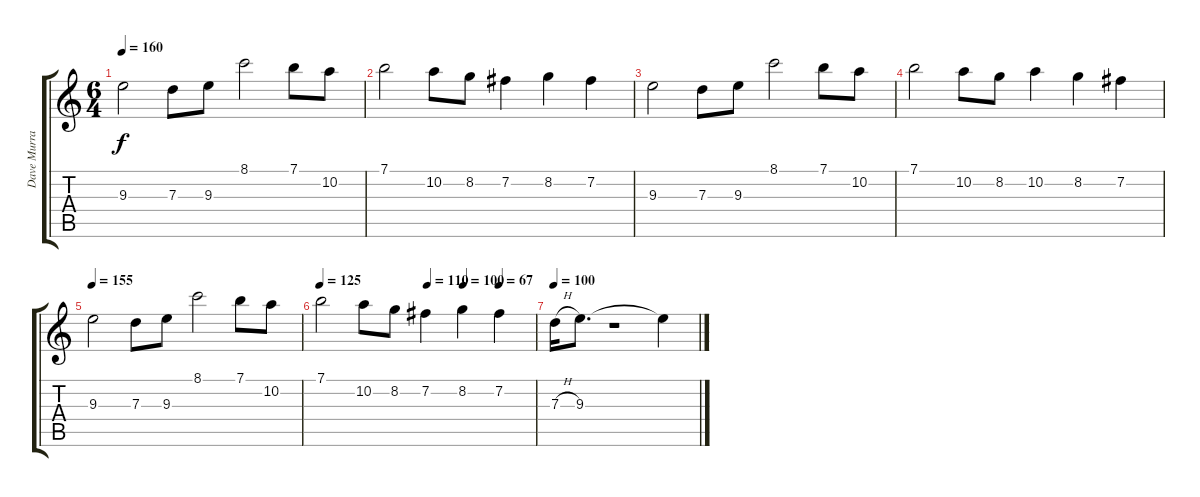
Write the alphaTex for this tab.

\track ("Dave Murray" "Dave Murra") {instrument distortionguitar}
\staff {score tabs}
\tuning (E4 B3 G3 D3 A2 E2) {hide}
\ts (6 4)
\tempo 160
\clef g2
\ks c
9.3.2{dy f} 7.3.8 9.3.8 8.1.2 7.1.8 10.2.8 |
7.1.2 10.2.8 8.2.8 7.2.4 8.2.4 7.2.4 |
9.3.2 7.3.8 9.3.8 8.1.2 7.1.8 10.2.8 |
7.1.2 10.2.8 8.2.8 10.2.4 8.2.4 7.2.4 |
\tempo 155
9.3.2 7.3.8 9.3.8 8.1.2 7.1.8 10.2.8 |
\tempo 125
\tempo (110 0.5)
\tempo (100 0.6666666666666666)
\tempo (67 0.8333333333333334)
7.1.2 10.2.8 8.2.8 7.2.4 8.2.4 7.2.4 |
\tempo 100
7.3{h}.16 9.3.8{d} r.1 9.3{t}.4
